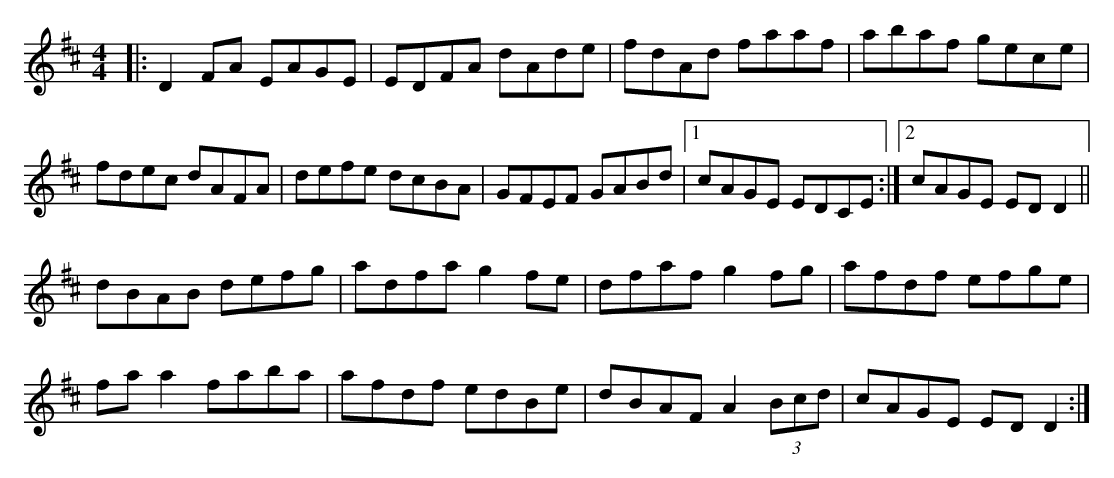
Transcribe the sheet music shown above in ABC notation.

X:1
M:4/4
K:D
|:D2FA EAGE|EDFA dAde|fdAd faaf|abaf gece|
fdec dAFA|defe dcBA|GFEF GABd|1 cAGE EDCE:|2 cAGE EDD2||
dBAB defg|adfa g2fe|dfaf g2fg|afdf efge|
faa2 faba|afdf edBe|dBAF A2 (3Bcd|cAGE EDD2:|
